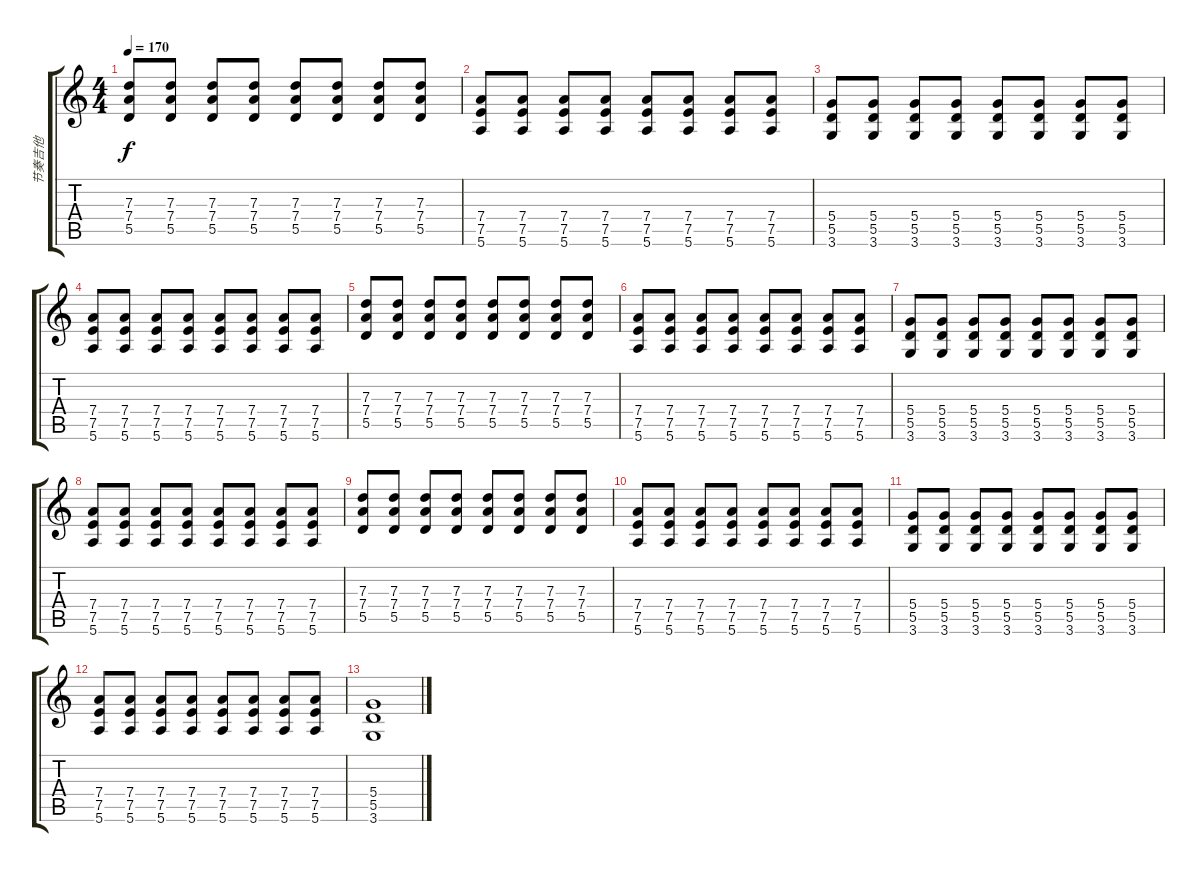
\track ("节奏吉他" "节奏吉他") {instrument distortionguitar}
\staff {score tabs}
\tuning (E4 B3 G3 D3 A2 E2) {hide}
\ts (4 4)
\tempo 170
\clef g2
\ks c
(7.3 7.4 5.5).8{dy f} (7.3 7.4 5.5).8 (7.3 7.4 5.5).8 (7.3 7.4 5.5).8 (7.3 7.4 5.5).8 (7.3 7.4 5.5).8 (7.3 7.4 5.5).8 (7.3 7.4 5.5).8 |
(7.4 7.5 5.6).8 (7.4 7.5 5.6).8 (7.4 7.5 5.6).8 (7.4 7.5 5.6).8 (7.4 7.5 5.6).8 (7.4 7.5 5.6).8 (7.4 7.5 5.6).8 (7.4 7.5 5.6).8 |
(5.4 5.5 3.6).8 (5.4 5.5 3.6).8 (5.4 5.5 3.6).8 (5.4 5.5 3.6).8 (5.4 5.5 3.6).8 (5.4 5.5 3.6).8 (5.4 5.5 3.6).8 (5.4 5.5 3.6).8 |
(7.4 7.5 5.6).8 (7.4 7.5 5.6).8 (7.4 7.5 5.6).8 (7.4 7.5 5.6).8 (7.4 7.5 5.6).8 (7.4 7.5 5.6).8 (7.4 7.5 5.6).8 (7.4 7.5 5.6).8 |
(7.3 7.4 5.5).8 (7.3 7.4 5.5).8 (7.3 7.4 5.5).8 (7.3 7.4 5.5).8 (7.3 7.4 5.5).8 (7.3 7.4 5.5).8 (7.3 7.4 5.5).8 (7.3 7.4 5.5).8 |
(7.4 7.5 5.6).8 (7.4 7.5 5.6).8 (7.4 7.5 5.6).8 (7.4 7.5 5.6).8 (7.4 7.5 5.6).8 (7.4 7.5 5.6).8 (7.4 7.5 5.6).8 (7.4 7.5 5.6).8 |
(5.4 5.5 3.6).8 (5.4 5.5 3.6).8 (5.4 5.5 3.6).8 (5.4 5.5 3.6).8 (5.4 5.5 3.6).8 (5.4 5.5 3.6).8 (5.4 5.5 3.6).8 (5.4 5.5 3.6).8 |
(7.4 7.5 5.6).8 (7.4 7.5 5.6).8 (7.4 7.5 5.6).8 (7.4 7.5 5.6).8 (7.4 7.5 5.6).8 (7.4 7.5 5.6).8 (7.4 7.5 5.6).8 (7.4 7.5 5.6).8 |
(7.3 7.4 5.5).8 (7.3 7.4 5.5).8 (7.3 7.4 5.5).8 (7.3 7.4 5.5).8 (7.3 7.4 5.5).8 (7.3 7.4 5.5).8 (7.3 7.4 5.5).8 (7.3 7.4 5.5).8 |
(7.4 7.5 5.6).8 (7.4 7.5 5.6).8 (7.4 7.5 5.6).8 (7.4 7.5 5.6).8 (7.4 7.5 5.6).8 (7.4 7.5 5.6).8 (7.4 7.5 5.6).8 (7.4 7.5 5.6).8 |
(5.4 5.5 3.6).8 (5.4 5.5 3.6).8 (5.4 5.5 3.6).8 (5.4 5.5 3.6).8 (5.4 5.5 3.6).8 (5.4 5.5 3.6).8 (5.4 5.5 3.6).8 (5.4 5.5 3.6).8 |
(7.4 7.5 5.6).8 (7.4 7.5 5.6).8 (7.4 7.5 5.6).8 (7.4 7.5 5.6).8 (7.4 7.5 5.6).8 (7.4 7.5 5.6).8 (7.4 7.5 5.6).8 (7.4 7.5 5.6).8 |
(5.4 5.5 3.6).1
